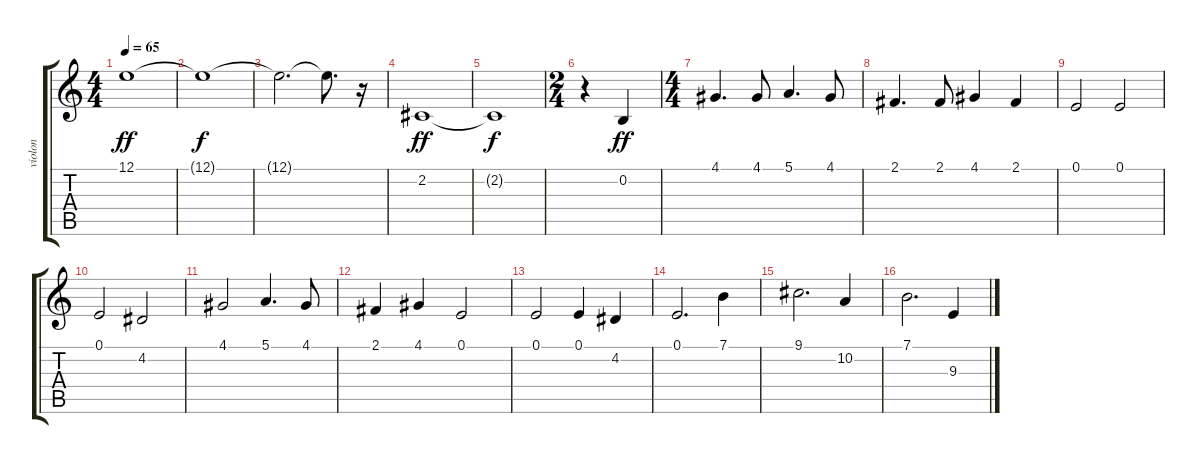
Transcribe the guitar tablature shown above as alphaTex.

\track ("violon" "violon") {instrument stringensemble1}
\staff {score tabs}
\tuning (E4 B3 G3 D3 A2 E2) {hide}
\ts (4 4)
\tempo 65
\clef g2
\ks c
12.1.1{dy ff instrument stringensemble1} |
12.1{t}.1{dy f} |
12.1{t}.2{d} 12.1{t}.8{d} r.16 |
2.2.1{dy ff} |
2.2{t}.1{dy f} |
\ts (2 4)
r.4 0.2.4{dy ff volume 14} |
\ts (4 4)
4.1.4{d} 4.1.8 5.1.4{d} 4.1.8 |
2.1.4{d} 2.1.8 4.1.4 2.1.4 |
0.1.2 0.1.2 |
0.1.2 4.2.2 |
4.1.2 5.1.4{d} 4.1.8 |
2.1.4 4.1.4 0.1.2 |
0.1.2 0.1.4 4.2.4 |
0.1.2{d} 7.1.4 |
9.1.2{d} 10.2.4 |
7.1.2{d} 9.3.4
